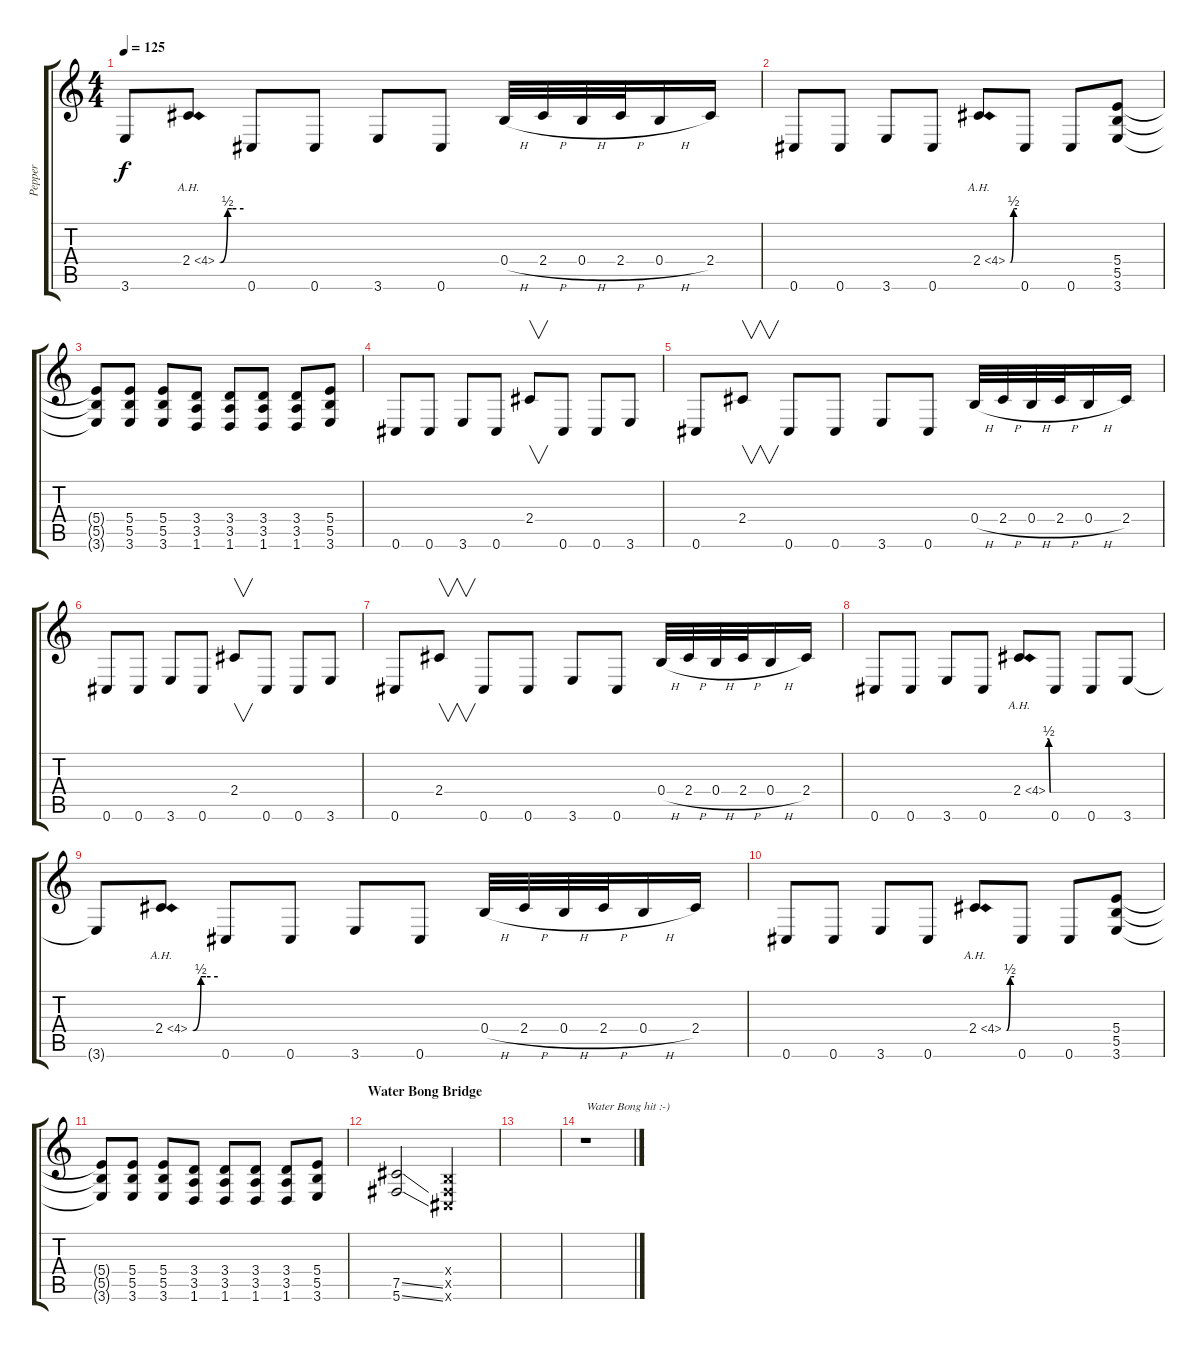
\track ("Pepper" "Pepper") {instrument overdrivenguitar}
\staff {score tabs}
\tuning (Db4 Ab3 E3 B2 Gb2 Db2) {hide}
\ts (4 4)
\tempo 125
\clef g2
\ks c
3.6{t}.8{dy f} 2.4{be (custom 0 0 2 0 20 2 30 2 32 2 60 2) ah 2}.8 0.6.8 0.6.8 3.6.8 0.6.8 0.4{h}.32 2.4{h}.32 0.4{h}.32 2.4{h}.32 0.4{h}.16 2.4.16 |
0.6.8 0.6.8 3.6.8 0.6.8 2.4{be (custom 0 0 2 0 4 0 30 2 32 2 34 2 39 2 60 2) ah 2}.8 0.6.8 0.6.8 (5.4 5.5 3.6).8 |
(5.4{t} 5.5{t} 3.6{t}).8 (5.4 5.5 3.6).8 (5.4 5.5 3.6).8 (3.4 3.5 1.6).8 (3.4 3.5 1.6).8 (3.4 3.5 1.6).8 (3.4 3.5 1.6).8 (5.4 5.5 3.6).8 |
0.6.8 0.6.8 3.6.8 0.6.8 2.4.8{v} 0.6.8 0.6.8 3.6.8 |
0.6.8 2.4.8{v} 0.6.8 0.6.8 3.6.8 0.6.8 0.4{h}.32 2.4{h}.32 0.4{h}.32 2.4{h}.32 0.4{h}.16 2.4.16 |
0.6.8 0.6.8 3.6.8 0.6.8 2.4.8{v} 0.6.8 0.6.8 3.6.8 |
0.6.8 2.4.8{v} 0.6.8 0.6.8 3.6.8 0.6.8 0.4{h}.32 2.4{h}.32 0.4{h}.32 2.4{h}.32 0.4{h}.16 2.4.16 |
0.6.8 0.6.8 3.6.8 0.6.8 2.4{be (custom 0 0 2 0 4 0 30 2 32 2 34 2 39 2 60 2) ah 2}.8 0.6.8 0.6.8 3.6.8 |
3.6{t}.8 2.4{be (custom 0 0 2 0 20 2 30 2 32 2 60 2) ah 2}.8 0.6.8 0.6.8 3.6.8 0.6.8 0.4{h}.32 2.4{h}.32 0.4{h}.32 2.4{h}.32 0.4{h}.16 2.4.16 |
0.6.8 0.6.8 3.6.8 0.6.8 2.4{be (custom 0 0 2 0 4 0 30 2 32 2 34 2 39 2 60 2) ah 2}.8 0.6.8 0.6.8 (5.4 5.5 3.6).8 |
(5.4{t} 5.5{t} 3.6{t}).8 (5.4 5.5 3.6).8 (5.4 5.5 3.6).8 (3.4 3.5 1.6).8 (3.4 3.5 1.6).8 (3.4 3.5 1.6).8 (3.4 3.5 1.6).8 (5.4 5.5 3.6).8 |
\section ("" "Water Bong Bridge")
(7.5{ss} 5.6{ss}).2 (0.4{x} 0.5{x} 0.6{x}).2 |
|
r.1{txt "Water Bong hit :-)"}
